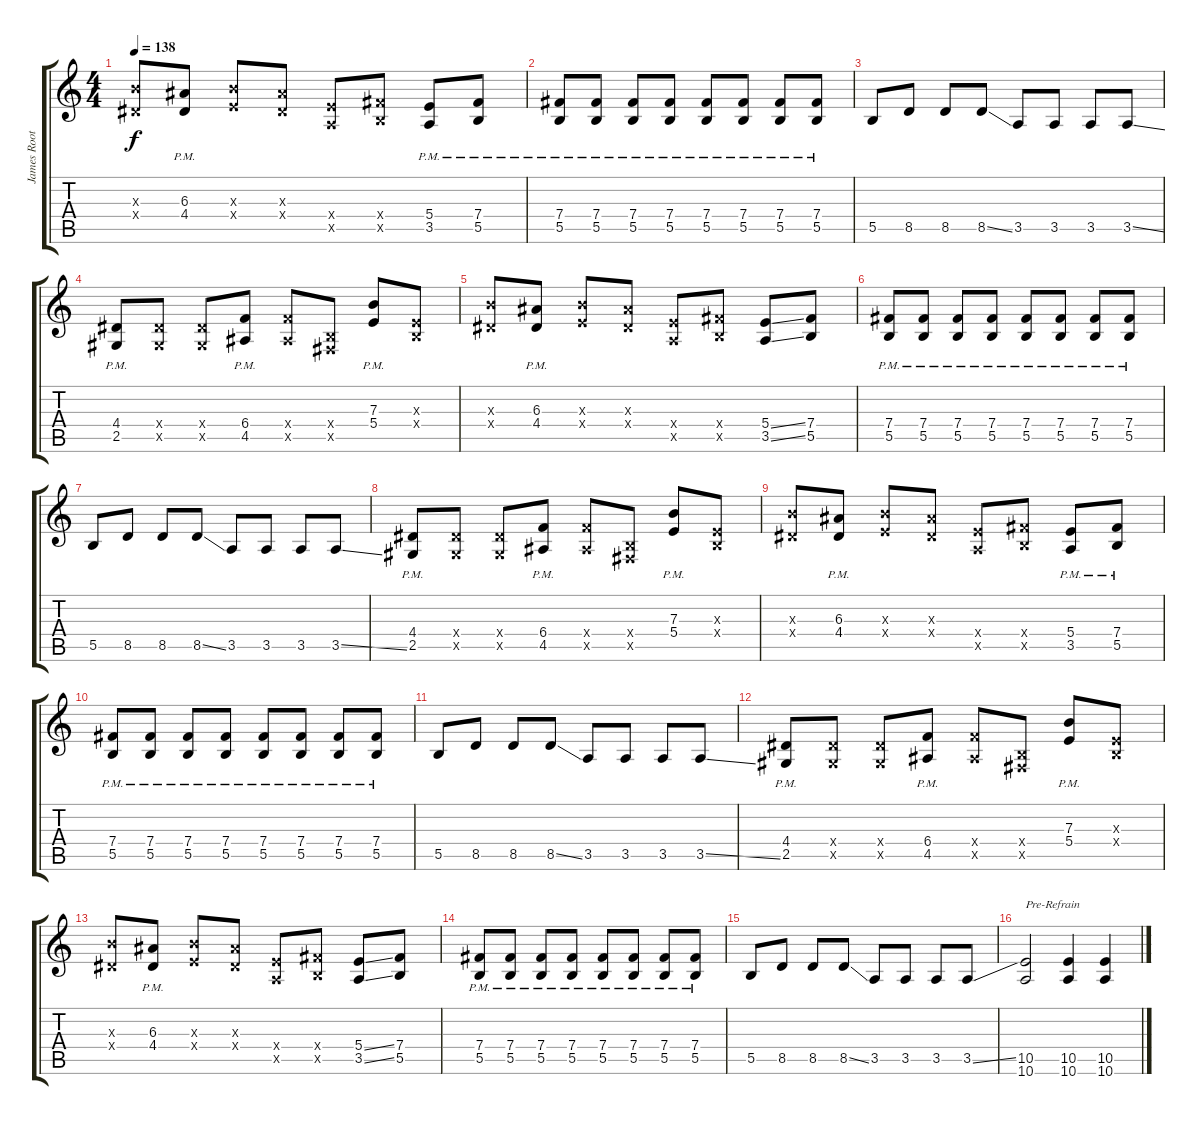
\track ("James Roots" "James Root") {instrument distortionguitar}
\staff {score tabs}
\tuning (Db4 Ab3 E3 B2 Gb2 B1) {hide}
\ts (4 4)
\tempo 138
\clef g2
\ks c
(7.3{x} 4.4{x}).8{dy f} (6.3 4.4{pm}).8 (7.3{x} 5.4{x}).8 (6.3{x} 4.4{x}).8 (5.4{x} 3.5{x}).8 (7.4{x} 5.5{x}).8 (5.4{pm} 3.5{pm}).8 (7.4{pm} 5.5{pm}).8 |
(7.4 5.5{pm}).8 (7.4 5.5{pm}).8 (7.4 5.5{pm}).8 (7.4 5.5{pm}).8 (7.4 5.5{pm}).8 (7.4 5.5{pm}).8 (7.4 5.5{pm}).8 (7.4 5.5{pm}).8 |
5.5.8 8.5.8 8.5.8 8.5{ss}.8 3.5.8 3.5.8 3.5.8 3.5{ss}.8 |
(4.4 2.5{pm}).8 (4.4{x} 2.5{x}).8 (4.4{x} 2.5{x}).8 (6.4 4.5{pm}).8 (6.4{x} 4.5{x}).8 (0.4{x} 0.5{x}).8 (7.3 5.4{pm}).8 (0.3{x} 0.4{x}).8 |
(7.3{x} 4.4{x}).8 (6.3 4.4{pm}).8 (7.3{x} 5.4{x}).8 (6.3{x} 4.4{x}).8 (5.4{x} 3.5{x}).8 (7.4{x} 5.5{x}).8 (5.4{ss} 3.5{ss}).8 (7.4 5.5).8 |
(7.4 5.5{pm}).8 (7.4 5.5{pm}).8 (7.4 5.5{pm}).8 (7.4 5.5{pm}).8 (7.4 5.5{pm}).8 (7.4 5.5{pm}).8 (7.4 5.5{pm}).8 (7.4 5.5{pm}).8 |
5.5.8 8.5.8 8.5.8 8.5{ss}.8 3.5.8 3.5.8 3.5.8 3.5{ss}.8 |
(4.4 2.5{pm}).8 (4.4{x} 2.5{x}).8 (4.4{x} 2.5{x}).8 (6.4 4.5{pm}).8 (6.4{x} 4.5{x}).8 (0.4{x} 0.5{x}).8 (7.3 5.4{pm}).8 (0.3{x} 0.4{x}).8 |
(7.3{x} 4.4{x}).8 (6.3 4.4{pm}).8 (7.3{x} 5.4{x}).8 (6.3{x} 4.4{x}).8 (5.4{x} 3.5{x}).8 (7.4{x} 5.5{x}).8 (5.4{pm} 3.5{pm}).8 (7.4{pm} 5.5{pm}).8 |
(7.4 5.5{pm}).8 (7.4 5.5{pm}).8 (7.4 5.5{pm}).8 (7.4 5.5{pm}).8 (7.4 5.5{pm}).8 (7.4 5.5{pm}).8 (7.4 5.5{pm}).8 (7.4 5.5{pm}).8 |
5.5.8 8.5.8 8.5.8 8.5{ss}.8 3.5.8 3.5.8 3.5.8 3.5{ss}.8 |
(4.4 2.5{pm}).8 (4.4{x} 2.5{x}).8 (4.4{x} 2.5{x}).8 (6.4 4.5{pm}).8 (6.4{x} 4.5{x}).8 (0.4{x} 0.5{x}).8 (7.3 5.4{pm}).8 (0.3{x} 0.4{x}).8 |
(7.3{x} 4.4{x}).8 (6.3 4.4{pm}).8 (7.3{x} 5.4{x}).8 (6.3{x} 4.4{x}).8 (5.4{x} 3.5{x}).8 (7.4{x} 5.5{x}).8 (5.4{ss} 3.5{ss}).8 (7.4 5.5).8 |
(7.4 5.5{pm}).8 (7.4 5.5{pm}).8 (7.4 5.5{pm}).8 (7.4 5.5{pm}).8 (7.4 5.5{pm}).8 (7.4 5.5{pm}).8 (7.4 5.5{pm}).8 (7.4 5.5{pm}).8 |
5.5.8 8.5.8 8.5.8 8.5{ss}.8 3.5.8 3.5.8 3.5.8 3.5{ss}.8 |
(10.5 10.6).2{txt "Pre-Refrain"} (10.5 10.6).4 (10.5 10.6).4
